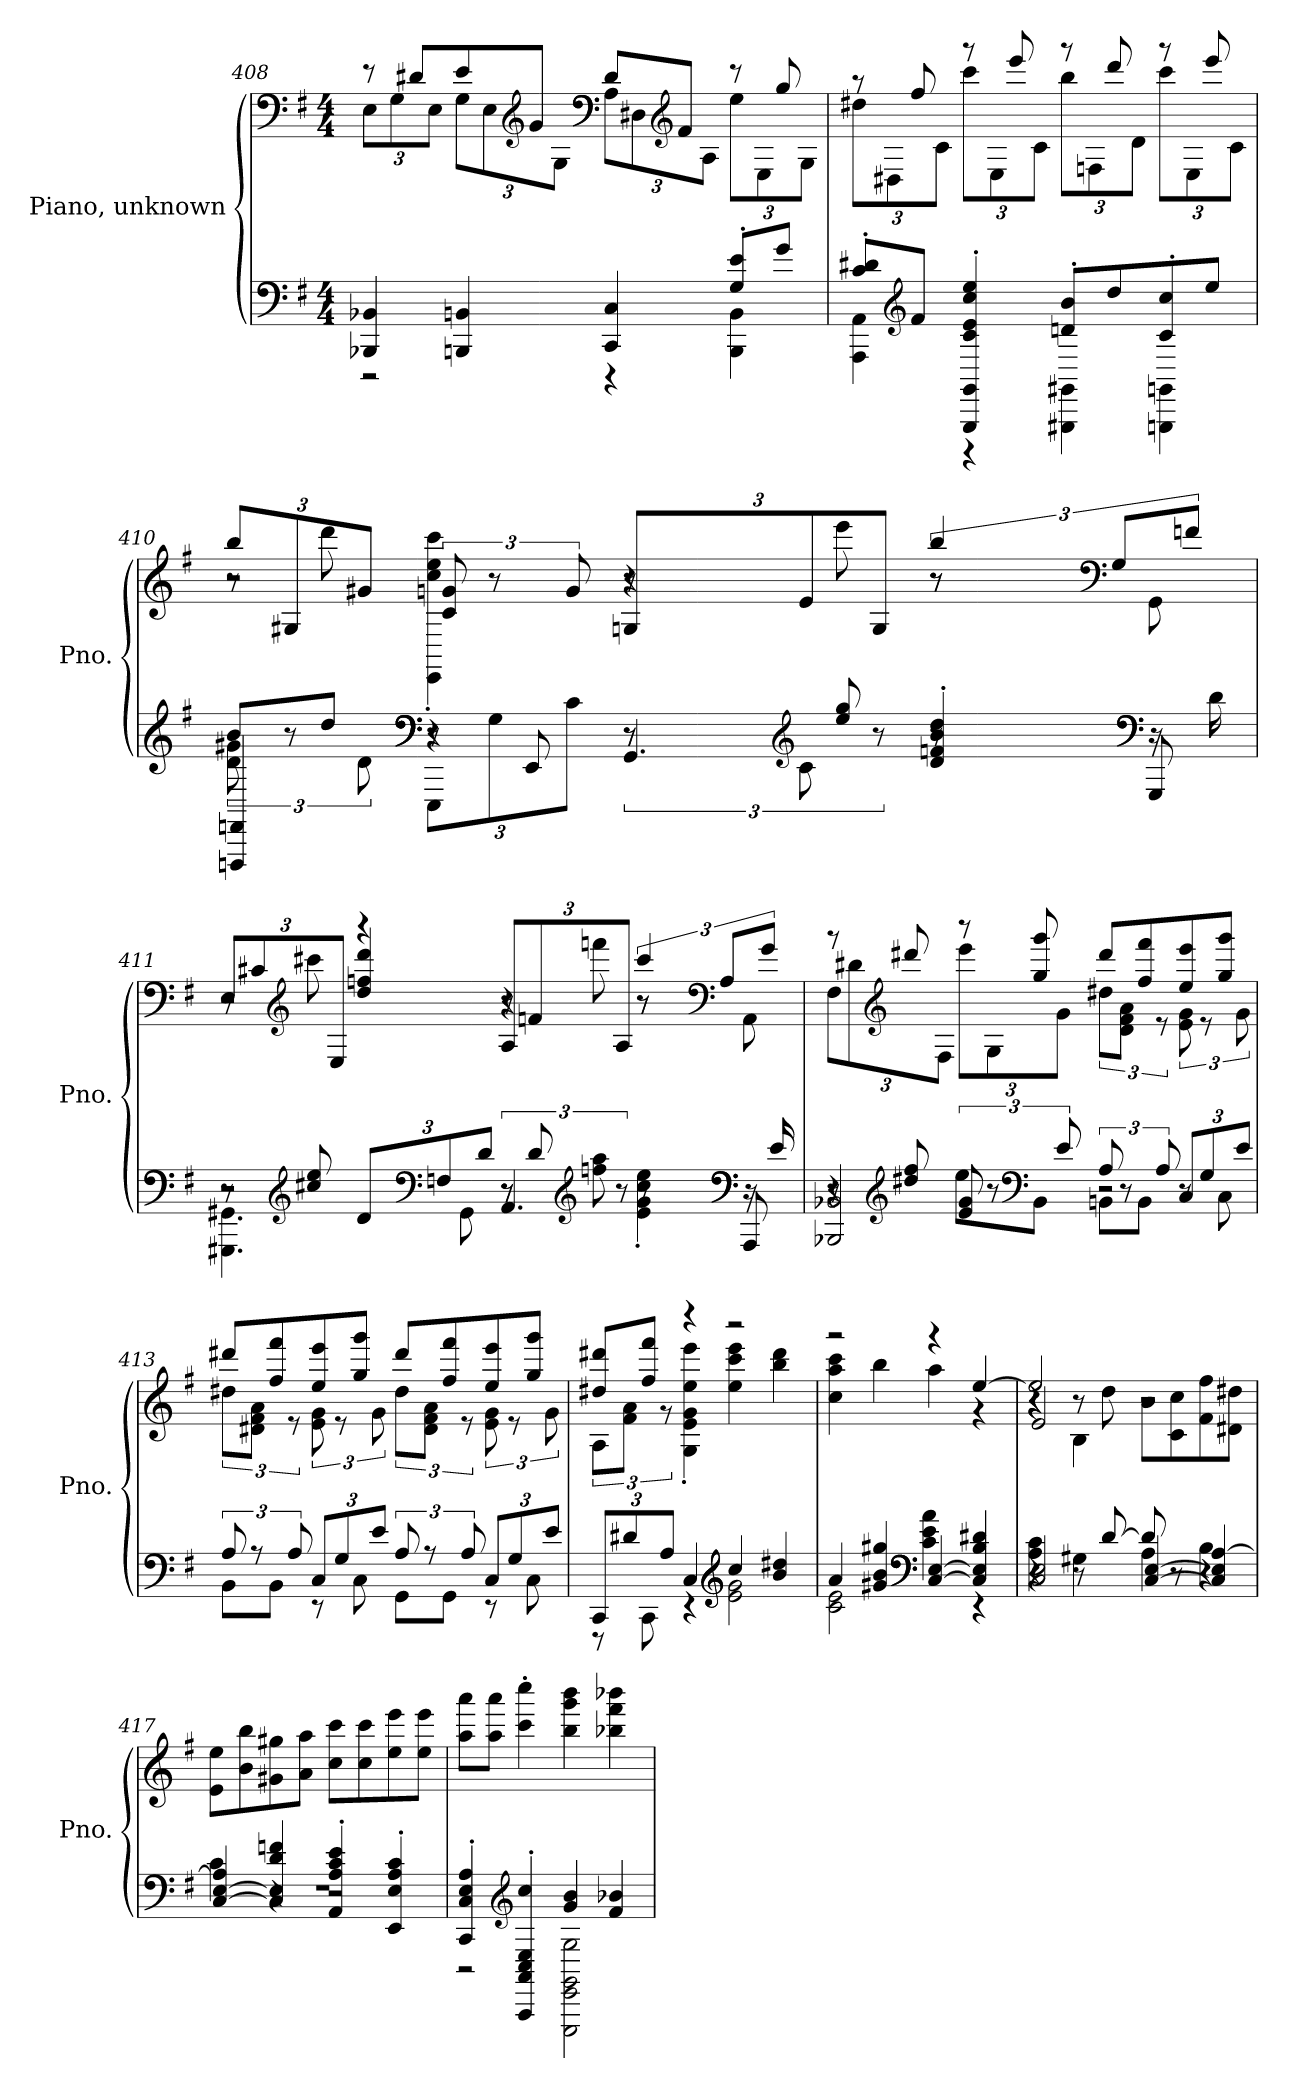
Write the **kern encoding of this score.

**kern	**kern
*part1	*part1
*staff2	*staff1
*I"Piano, unknown	*
*I'Pno.	*
*clefF4	*clefF4
*k[f#]	*k[f#]
*M4/4	*M4/4
=408	=408
*^	*^
*	*	*	*Xbrackettup
4BBB-X/ 4BB-X/	2r	8r	12E\L
.	.	.	12G\
.	.	8d#X/L	.
.	.	.	12E\J
4BBBn/ 4BBn/	.	8e/	12G\L
.	.	.	12E\
*	*	*clefG2	*
.	.	8g/J	.
.	.	.	12G\J
*	*	*clefF4	*
4CC/ 4C/	4r	8d#/L	12A\L
.	.	.	12D#X\
*	*	*clefG2	*
.	.	8f#/J	.
.	.	.	12A\J
8G/' 8e/'L	4BBB\ 4BB\	8r	12ee\L
.	.	.	12E\
8g/J	.	8gg/	.
.	.	.	12G\J
!!LO:LB:g=z	!!
=409	=409	=409	=409
8c/' 8d#X/'L	4AAA\ 4AA\	8r	12dd#X\L
.	.	.	12D#X\
*clefG2	*	*	*
8f#/J	.	8ff#/	.
.	.	.	12c\J
4GGG/' 4GG/' 4c/' 4e/' 4cc/' 4ee/'	4r	8r	12ccc\L
.	.	.	12E\
.	.	8eee/	.
.	.	.	12c\J
8dn/' 8b/'L	4GGG#X\ 4GG#X\	8r	12bb\L
.	.	.	12Fn\
8dd/	.	8ddd/	.
.	.	.	12d\J
8c/' 8cc/'	4GGGn\ 4GGn\	8r	12ccc\L
.	.	.	12E\
8ee/J	.	8eee/	.
.	.	.	12c\J
!!LO:LB:g=z
=410	=410	=410	=410
*	*^	*	*^
8b/L	12d\ 12g#X\	4FFFn/ 4FFn/	2r	8r	12bb/L
.	12r	.	.	.	12G#X/
8dd/J	.	.	.	8ddd\	.
.	12d\	.	.	.	12g#X/J
*clefF4	*	*	*	*	*
*	*Xbrackettup	*	*	*	*brackettup
8r	12EEE\L	4r	.	4EE\' 4cc\' 4ee\' 4ccc\'	12c/ 12gn/
.	12G\	.	.	.	12r
8EE/	.	.	.	.	.
.	12c\J	.	.	.	12g/
*	*brackettup	*	*	*	*Xbrackettup
8r	12r	4.GG/	4r	8r	12Gn/L
*clefG2	*	*	*	*	*
.	12c\	.	.	.	12e/
8ee/ 8gg/	.	.	.	8eee\	.
.	12r	.	.	.	12G/J
*	*	*	*	*	*brackettup
4d/' 4fn/' 4b/' 4dd/'	8r	.	4bb/	8r	12r
*	*	*	*clefF4	*	*
.	.	.	.	.	12G/L
*clefF4	*	*	*	*	*
.	16r	8GGG/	.	8GG\	.
.	.	.	.	.	12fn/J
.	16d\	.	.	.	.
!!LO:LB:g=z	!!	!!
=411	=411	=411	=411	=411	=411
*	*	*	*	*	*Xbrackettup
8r	4.GGG#X\ 4.GG#X\	2r	2r	8r	12E/L
.	.	.	.	.	12c#X/
*clefG2	*	*	*clefG2	*	*
8cc#X/ 8ee/	.	.	.	8ccc#X\	.
.	.	.	.	.	12E/J
*Xbrackettup	*	*	*	*	*
12d/L	.	.	.	4r	4dd/ 4ffn/ 4ddd/
*clefF4	*	*	*	*	*
12Fn/	.	.	.	.	.
.	8GG#\	.	.	.	.
12d/J	.	.	.	.	.
*brackettup	*	*	*	*	*
12r	8r	4.AA/	4r	8r	12A/L
12d/	.	.	.	.	12fn/
*clefG2	*	*	*	*	*
.	8ffn\ 8aa\	.	.	8fffn\	.
12r	.	.	.	.	12A/J
*	*	*	*	*	*brackettup
8r	4e\' 4g\' 4cc#\' 4ee\'	.	4ccc#/	8r	12r
*	*	*	*clefF4	*	*
.	.	.	.	.	12A/L
*clefF4	*	*	*	*	*
16r	.	8AAA/	.	8AA\	.
.	.	.	.	.	12g/J
16e/	.	.	.	.	.
*	*	*	*	*v	*v
!!LO:LB:g=z
=412	=412	=412	=412	=412
*	*	*	*	*Xbrackettup
8r	4r	2BBB-X/ 2BB-X/	8r	12F#\L
.	.	.	.	12d#X\
*clefG2	*	*	*clefG2	*
8dd#X/ 8ff#/	.	.	8ddd#X/	.
.	.	.	.	12F#\J
12e/ 12g/	8ee\L	.	8r	12eee\L
12r	.	.	.	12G\
*clefF4	*	*	*	*
.	8BB-\J	.	8gg/ 8ggg/	.
12e/	.	.	.	12g\J
*	*	*	*	*brackettup
12A/	8BBn\L	2r	8ddd#/L	12dd#X\L
12r	.	.	.	12d#\ 12f#\ 12a\J
.	8BB\J	.	8ff#/ 8fff#/	.
12A/	.	.	.	12r
*Xbrackettup	*	*	*	*
12C/L	8r	.	8ee/ 8eee/	12e\ 12g\
12G/	.	.	.	12r
.	8C\	.	8gg/ 8ggg/J	.
12e/J	.	.	.	12g\
*v	*v	*v	*	*
=413	=413	=413
*brackettup	*	*
*^	*	*
12A/	8BB\L	8ddd#X/L	12dd#X\L
12r	.	.	12d#X\ 12f#\ 12a\J
.	8BB\J	8ff#/ 8fff#/	.
12A/	.	.	12r
*Xbrackettup	*	*	*
12C/L	8r	8ee/ 8eee/	12e\ 12g\
12G/	.	.	12r
.	8C\	8gg/ 8ggg/J	.
12e/J	.	.	12g\
*brackettup	*	*	*
12A/	8GG\L	8ddd#/L	12dd#\L
12r	.	.	12d#\ 12f#\ 12a\J
.	8GG\J	8ff#/ 8fff#/	.
12A/	.	.	12r
*Xbrackettup	*	*	*
12C/L	8r	8ee/ 8eee/	12e\ 12g\
12G/	.	.	12r
.	8C\	8gg/ 8ggg/J	.
12e/J	.	.	12g\
!!LO:PB:g=z	!!
=414	=414	=414	=414
12CC/L	8r	8dd#X/ 8ddd#X/L	12A\L
12d#X/	.	.	12f#\ 12a\J
.	8CC\	8ff#/ 8fff#/J	.
12A/J	.	.	12r
4C/	4r	4r	4G\' 4e\' 4g\' 4ee\' 4eee\'
*clefG2	*	*	*
4cc/	2e\ 2g\	2r	4ee\ 4ccc\ 4eee\
4b/ 4dd#X/	.	.	4bb\ 4ddd#\
=415	=415	=415	=415
4a/	2c\ 2e\	2r	4cc\ 4aa\ 4ccc\
4g#X/ 4b/ 4gg#X/	.	.	4bb\
*clefF4	*	*	*
[4C/ [4E/	4c\ 4e\ 4a\	4r	4aa\
4C/] 4E/] 4B/ 4d#X/	4r	[4ee/	4r
=416	=416	=416	=416
*	*^	*^	*^
4r	4A\ 4c\	2C/ 2E/	2ee/]	4r	2e/	4r
8r	4G#X\	.	.	8r	.	4B\
[8d/	.	.	.	8dd\	.	.
8d/]	4A\	[4C/ [4E/	2r	8b\L	2r	2r
8r	.	.	.	8c\ 8cc\	.	.
4r	4B\	4C/] 4E/] [4A/	.	8f#\ 8ff#\	.	.
.	.	.	.	8d#X\ 8dd#X\J	.	.
*	*	*	*v	*v	*v	*v
=417	=417	=417	=417
1r	4c\	[4C/ [4E/ 4A/]	8e\ 8ee\L
.	.	.	8b\ 8bb\
.	4r	4C/] 4E/] 4d/ 4fn/	8g#X\ 8gg#X\
.	.	.	8a\ 8aa\J
.	2r	4AA/' 4A/' 4c/' 4e/'	8cc\ 8ccc\L
.	.	.	8cc\ 8ccc\
.	.	4EE/' 4E/' 4A/' 4c/'	8ee\ 8eee\
.	.	.	8ee\ 8eee\J
*	*v	*v	*
!!LO:LB:g=z
=418	=418	=418
4CC/' 4C/' 4E/' 4A/'	2r	8aa\ 8aaa\L
.	.	8aa\ 8aaa\J
*clefG2	*	*
4AAA/' 4AA/' 4C/' 4E/' 4cc/'	.	4ccc\' 4cccc\'
4g/ 4b/	2EEE\ 2EE\ 2GG\ 2G\	4bb\ 4ggg\ 4bbb\
4f#/ 4b-X/	.	4bb-X\ 4fff#\ 4bbb-X\
*v	*v	*
=	=
*-	*-
